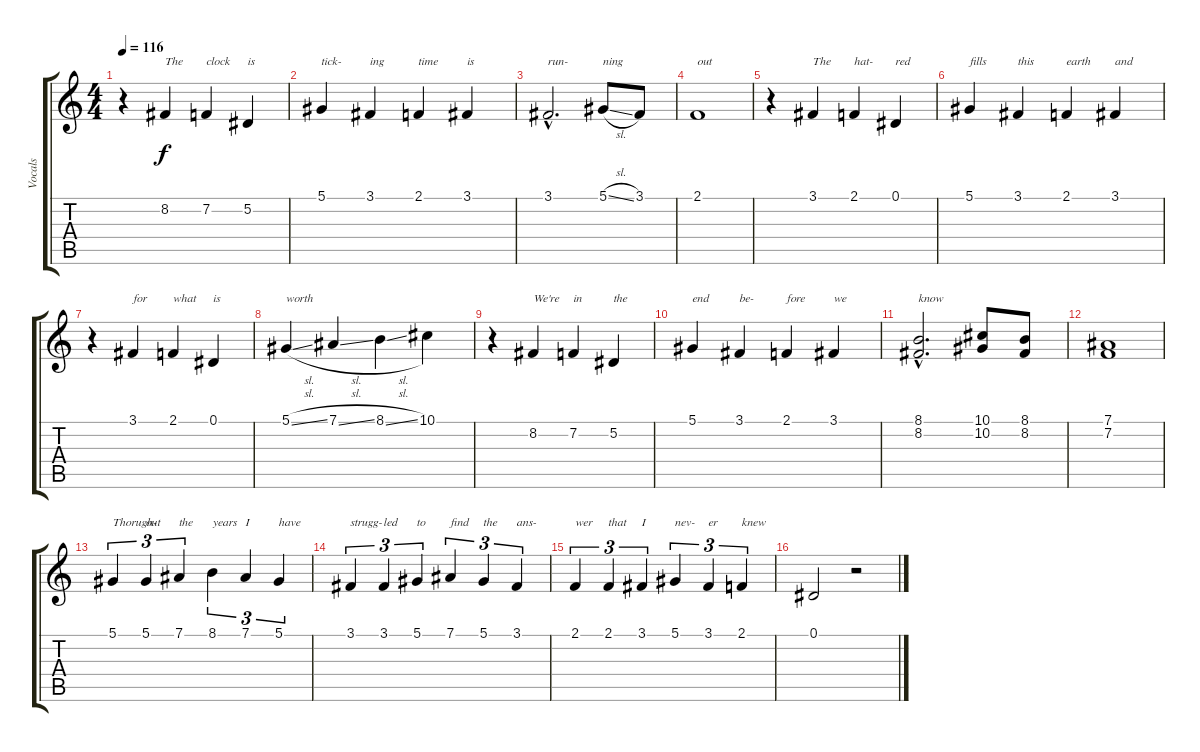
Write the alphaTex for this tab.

\track ("Vocals" "Vocals") {instrument synthvoice}
\staff {score tabs}
\tuning (Eb4 Bb3 Gb3 Db3 Ab2 Eb2) {hide}
\ts (4 4)
\tempo 116
\clef g2
\ks c
r.4{dy f} 8.2.4{txt "The"} 7.2.4{txt "clock"} 5.2.4{txt "is"} |
5.1.4{txt "tick-"} 3.1.4{txt "ing"} 2.1.4{txt "time"} 3.1.4{txt "is"} |
3.1{hac}.2{d txt "run-"} 5.1{sl}.8{txt "ning"} 3.1.8 |
2.1.1{txt "out"} |
r.4 3.1.4{txt "The"} 2.1.4{txt "hat-"} 0.1.4{txt "red"} |
5.1.4{txt "fills"} 3.1.4{txt "this"} 2.1.4{txt "earth"} 3.1.4{txt "and"} |
r.4 3.1.4{txt "for"} 2.1.4{txt "what"} 0.1.4{txt "is"} |
5.1{sl}.4{txt "worth"} 7.1{sl}.4 8.1{sl}.4 10.1.4 |
r.4 8.2.4{txt "We're"} 7.2.4{txt "in"} 5.2.4{txt "the"} |
5.1.4{txt "end"} 3.1.4{txt "be-"} 2.1.4{txt "fore"} 3.1.4{txt "we"} |
(8.1{hac} 8.2{hac}).2{d txt "know"} (10.1 10.2).8 (8.1 8.2).8 |
(7.1 7.2).1 |
5.1.4{tu (3 2) txt "Thorugh-"} 5.1.4{tu (3 2) txt "out"} 7.1.4{tu (3 2) txt "the"} 8.1.4{tu (3 2) txt "years"} 7.1.4{tu (3 2) txt "I"} 5.1.4{tu (3 2) txt "have"} |
3.1.4{tu (3 2) txt "strugg-"} 3.1.4{tu (3 2) txt "led"} 5.1.4{tu (3 2) txt "to"} 7.1.4{tu (3 2) txt "find"} 5.1.4{tu (3 2) txt "the"} 3.1.4{tu (3 2) txt "ans-"} |
2.1.4{tu (3 2) txt "wer"} 2.1.4{tu (3 2) txt "that"} 3.1.4{tu (3 2) txt "I"} 5.1.4{tu (3 2) txt "nev-"} 3.1.4{tu (3 2) txt "er"} 2.1.4{tu (3 2) txt "knew"} |
0.1.2 r.2
